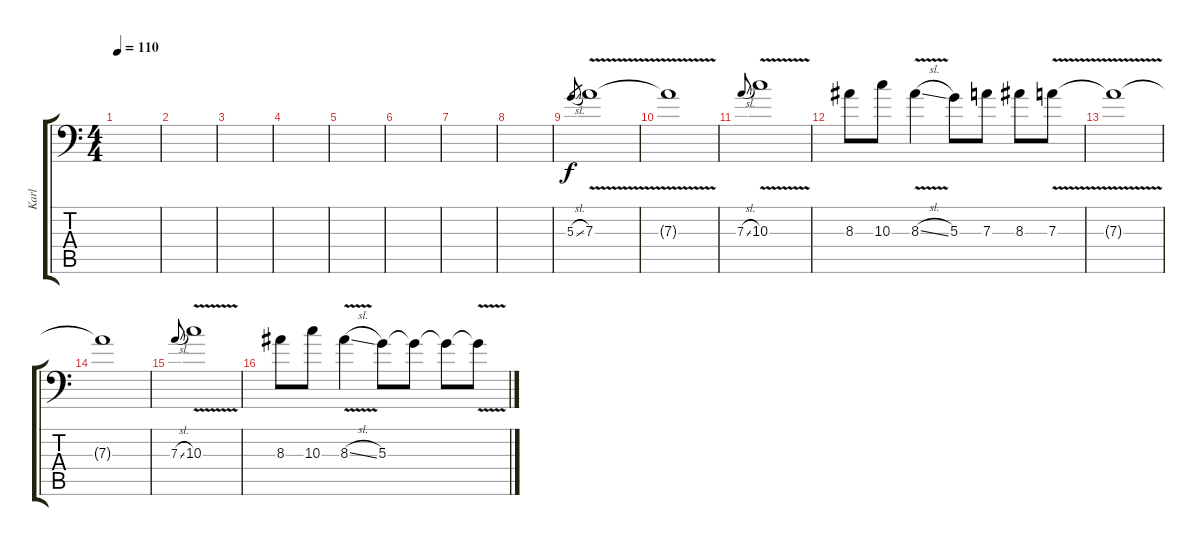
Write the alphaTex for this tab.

\track ("Karl" "Karl") {instrument distortionguitar}
\staff {score tabs}
\tuning (B3 Gb3 D3 A2 E2 A1) {hide}
\ts (4 4)
\tempo 110
\clef f4
\ks c
|
|
|
|
|
|
|
|
5.3{sl}.8{gr} 7.3{v}.1 |
7.3{t}.1 |
7.3{sl}.8{gr onbeat} 10.3{v}.1 |
8.3.8 10.3.8 8.3{v sl}.4 5.3.8 7.3.8 8.3.8 7.3{v}.8 |
7.3{t}.1 |
7.3{t}.1 |
7.3{sl}.8{gr onbeat} 10.3{v}.1 |
8.3.8 10.3.8 8.3{v sl}.4 5.3.8 5.3{t}.8 5.3{t}.8 5.3{v t}.8
